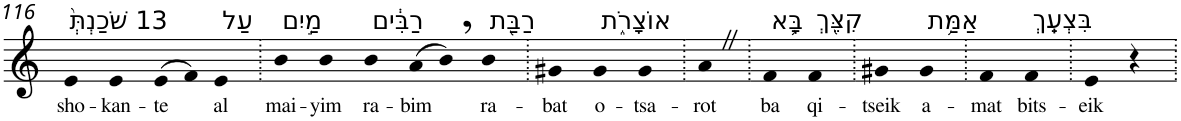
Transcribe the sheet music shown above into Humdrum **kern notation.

**kern	**text
*part1	*part1
*staff1	*staff1
*I"Piano	*
*I'Pno	*
!!LO:PB:g=z
*clefG2	*
*k[]	*
=116	=116
!LO:TX:a:t=13 שֹׁכַנְתְּ֙	!
!	!LO:LY:b
4e	sho-
!	!LO:LY:b
4e	-kan-
!	!LO:LY:b
(>8e	-te
8f)	.
!LO:TX:a:t=עַל	!
!	!LO:LY:b
4e	al
=117.	=117.
!LO:TX:a:t=מַ֣יִם	!
!	!LO:LY:b
4b	mai-
!	!LO:LY:b
4b	-yim
!LO:TX:a:t=רַבִּ֔ים	!
!	!LO:LY:b
4b	ra-
!	!LO:LY:b
(>8a	-bim
8b,)	.
!LO:TX:a:t=רַבַּ֖ת	!
!	!LO:LY:b
4b	ra-
=118.	=118.
!	!LO:LY:b
4g#X	-bat
!LO:TX:a:t=אוֹצָרֹ֑ת	!
!	!LO:LY:b
4g#	o-
!	!LO:LY:b
4g#	-tsa-
=119.	=119.
!	!LO:LY:b
4aZ	-rot
=120.	=120.
!LO:TX:a:t=בָּ֥א	!
!	!LO:LY:b
4f	ba
!LO:TX:a:t=קִצֵּ֖ךְ	!
!	!LO:LY:b
4f	qi-
=121.	=121.
!	!LO:LY:b
4g#X	-tseik
!LO:TX:a:t=אַמַּ֥ת	!
!	!LO:LY:b
4g#	a-
=122.	=122.
!	!LO:LY:b
4f	-mat
!LO:TX:a:t=בִּצְעֵֽךְ	!
!	!LO:LY:b
4f	bits-
=123.	=123.
!	!LO:LY:b
4e	-eik
4r	.
=.	=.
*-	*-
